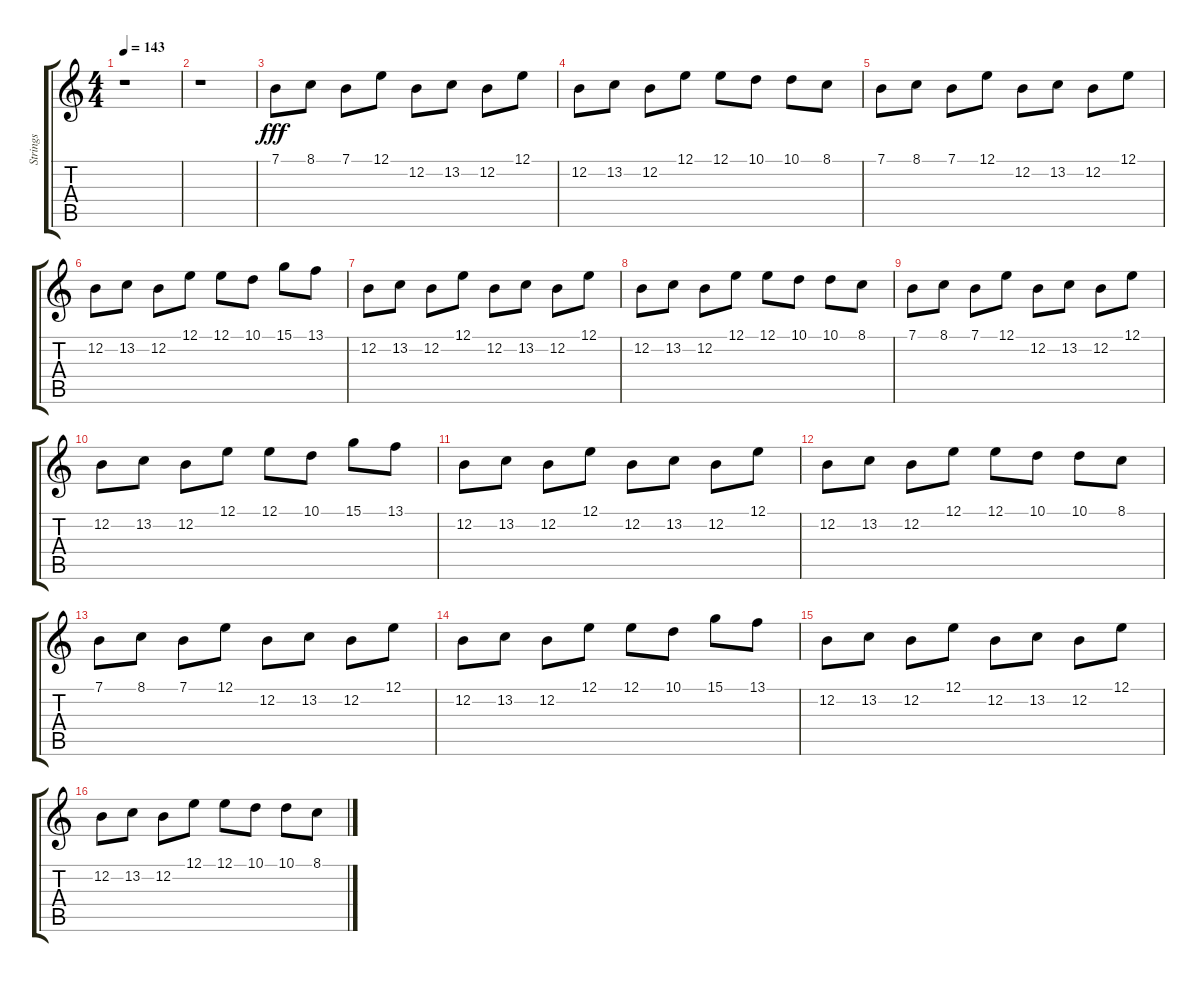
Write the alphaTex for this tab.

\track ("Strings" "Strings") {instrument stringensemble2}
\staff {score tabs}
\tuning (E4 B3 G3 D3 A2 E2) {hide}
\ts (4 4)
\tempo 143
\clef g2
\ks c
r.1{dy fff} |
r.1 |
7.1.8 8.1.8 7.1.8 12.1.8 12.2.8 13.2.8 12.2.8 12.1.8 |
12.2.8 13.2.8 12.2.8 12.1.8 12.1.8 10.1.8 10.1.8 8.1.8 |
7.1.8 8.1.8 7.1.8 12.1.8 12.2.8 13.2.8 12.2.8 12.1.8 |
12.2.8 13.2.8 12.2.8 12.1.8 12.1.8 10.1.8 15.1.8 13.1.8 |
12.2.8 13.2.8 12.2.8 12.1.8 12.2.8 13.2.8 12.2.8 12.1.8 |
12.2.8 13.2.8 12.2.8 12.1.8 12.1.8 10.1.8 10.1.8 8.1.8 |
7.1.8 8.1.8 7.1.8 12.1.8 12.2.8 13.2.8 12.2.8 12.1.8 |
12.2.8 13.2.8 12.2.8 12.1.8 12.1.8 10.1.8 15.1.8 13.1.8 |
12.2.8 13.2.8 12.2.8 12.1.8 12.2.8 13.2.8 12.2.8 12.1.8 |
12.2.8 13.2.8 12.2.8 12.1.8 12.1.8 10.1.8 10.1.8 8.1.8 |
7.1.8 8.1.8 7.1.8 12.1.8 12.2.8 13.2.8 12.2.8 12.1.8 |
12.2.8 13.2.8 12.2.8 12.1.8 12.1.8 10.1.8 15.1.8 13.1.8 |
12.2.8 13.2.8 12.2.8 12.1.8 12.2.8 13.2.8 12.2.8 12.1.8 |
12.2.8 13.2.8 12.2.8 12.1.8 12.1.8 10.1.8 10.1.8 8.1.8
